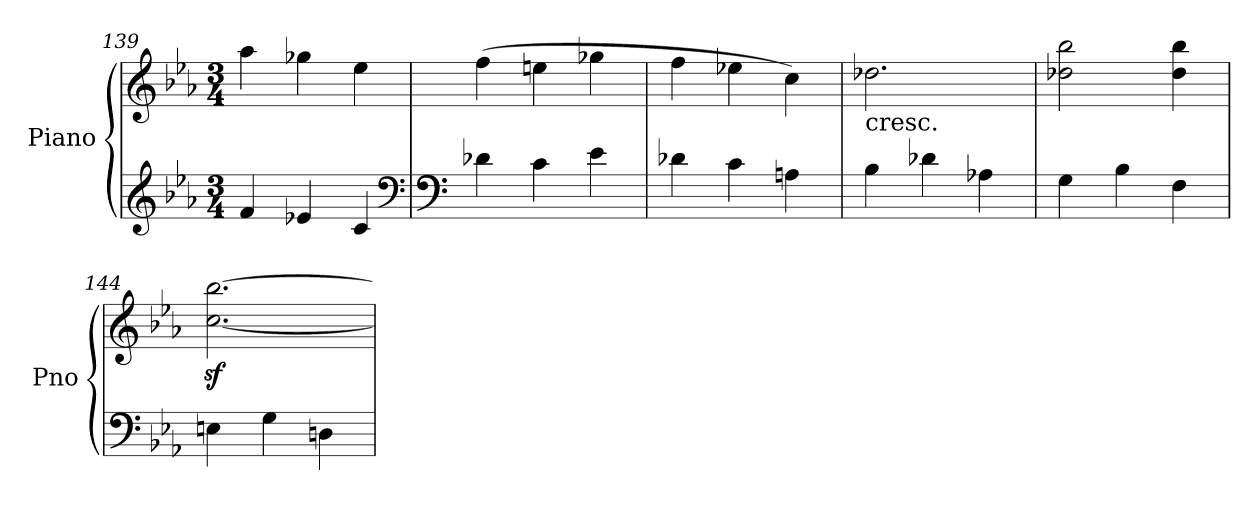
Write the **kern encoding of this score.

**kern	**kern
*part1	*part1
*staff2	*staff1
*I"Piano	*
*I'Pno	*
*clefG2	*clefG2
*k[b-e-a-]	*k[b-e-a-]
*E-:	*E-:
*M3/4	*M3/4
=139	=139
4f/	4aa-\
4e-X/	4gg-X\
4c/	4ee-\
*clefF4	*
!!LO:PB:g=z
=140	=140
*clefF4	*
4d-X\	(4ff\
4c\	4een\
4e-\	4gg-X\
=141	=141
4d-X\	4ff\
4c\	4ee-X\
4An\	4cc\)
=142	=142
!	!LO:TX:b:t=cresc.
4B-\	2.dd-X\
4d-X\	.
4A-X\	.
=143	=143
4G\	2dd-X\ 2bb-\
4B-\	.
4F\	4dd-\ 4bb-\
=144	=144
4En\	[2.cc\z< [2.bb-\z<
4G\	.
4Dn\	.
=	=
*-	*-
